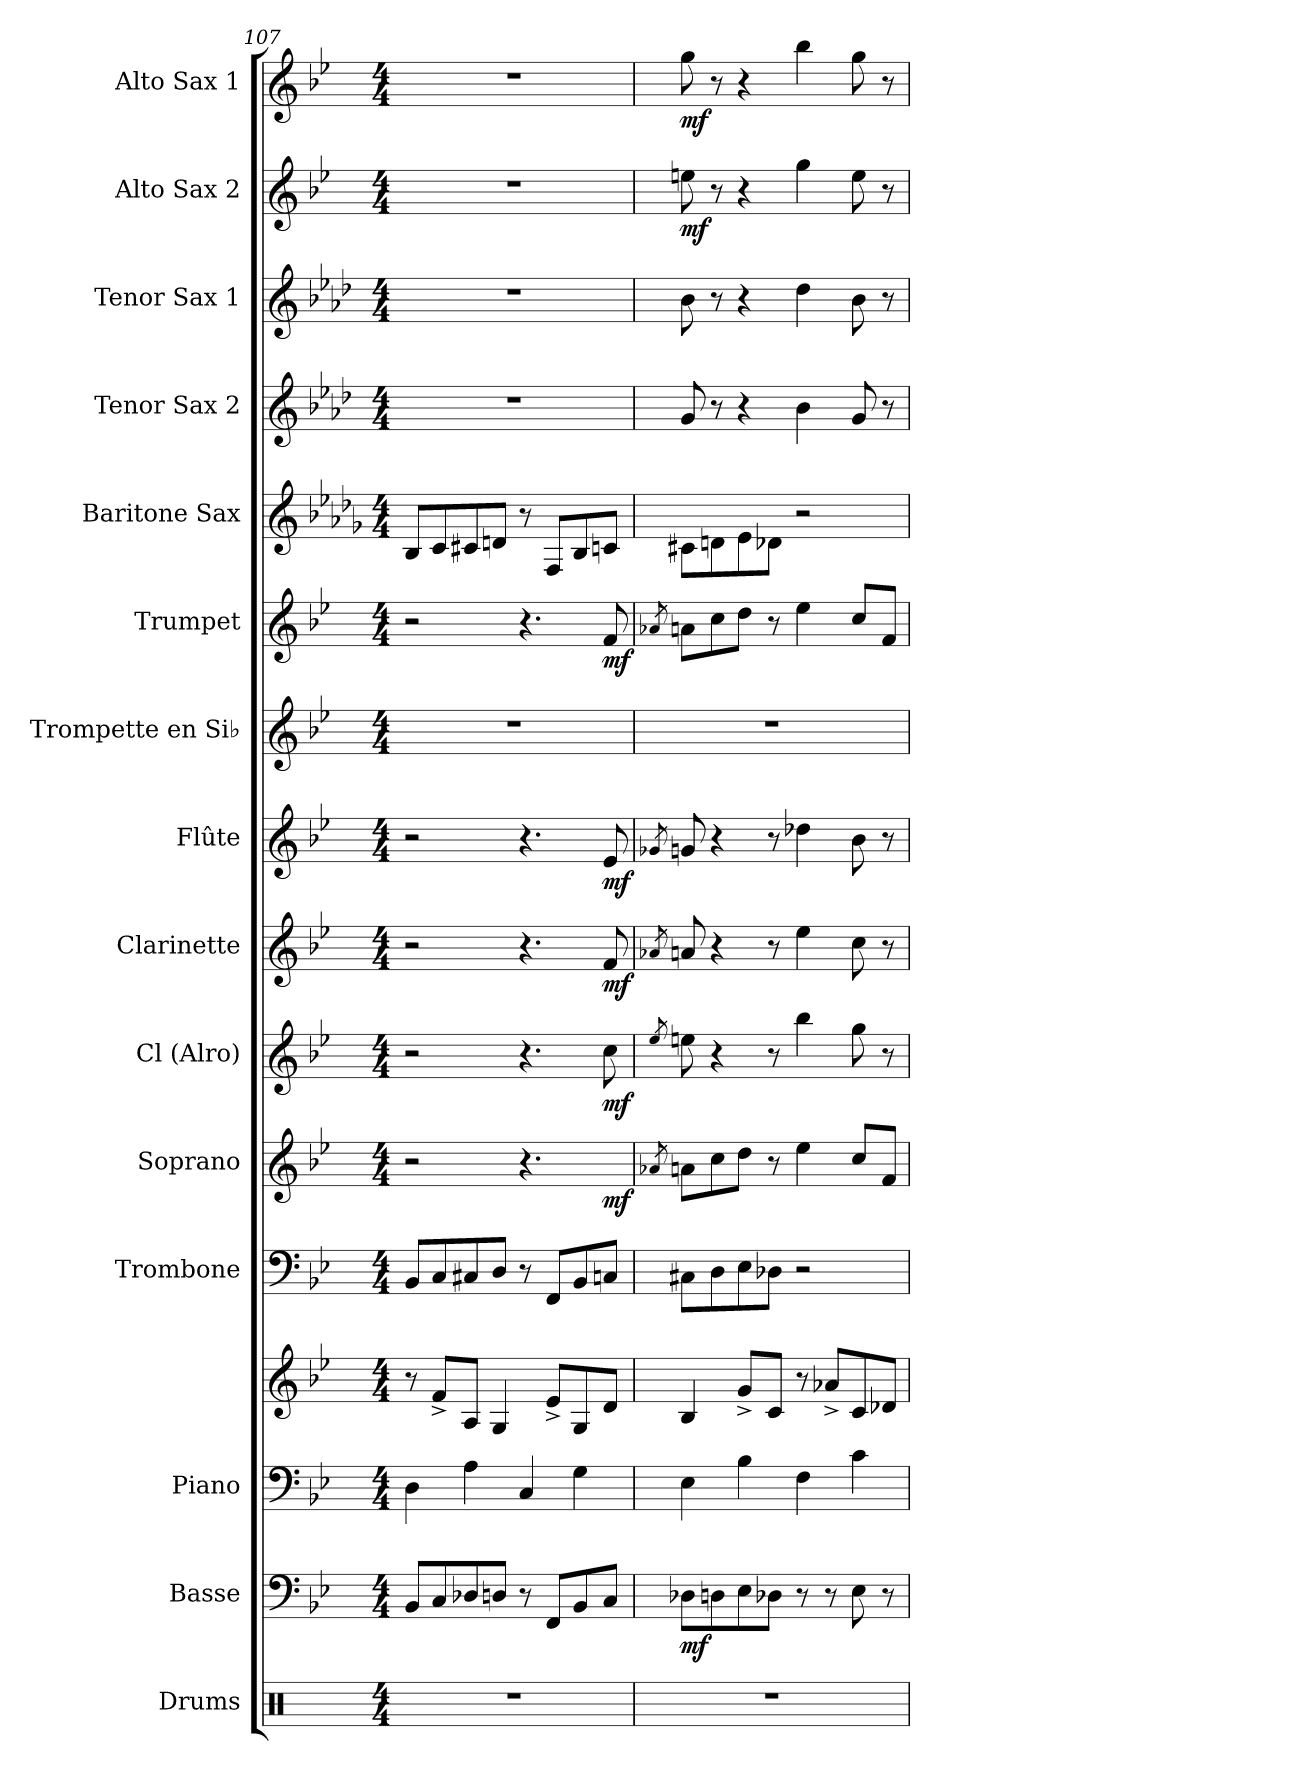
**kern	**kern	**dynam	**kern	**kern	**dynam	**kern	**kern	**dynam	**kern	**dynam	**kern	**dynam	**kern	**dynam	**kern	**kern	**dynam	**kern	**kern	**kern	**kern	**dynam	**kern	**dynam
*part15	*part14	*part14	*part13	*part13	*part13	*part12	*part11	*part11	*part10	*part10	*part9	*part9	*part8	*part8	*part7	*part6	*part6	*part5	*part4	*part3	*part2	*part2	*part1	*part1
*staff16	*staff15	*staff15	*staff14	*staff13	*staff13/14	*staff12	*staff11	*staff11	*staff10	*staff10	*staff9	*staff9	*staff8	*staff8	*staff7	*staff6	*staff6	*staff5	*staff4	*staff3	*staff2	*staff2	*staff1	*staff1
*I"Drums	*I"Basse	*	*I"Piano	*	*	*I"Trombone	*I"Soprano	*	*I"Cl (Alro)	*	*I"Clarinette	*	*I"Flûte	*	*I"Trompette en Si♭	*I"Trumpet	*	*I"Baritone Sax	*I"Tenor Sax 2	*I"Tenor Sax 1	*I"Alto Sax 2	*	*I"Alto Sax 1	*
*	*I'B	*	*I'P	*	*	*I'Tb	*I'Sop	*	*I'Cla	*	*I'Cl	*	*I'Fl.	*	*I'Tromp. Si♭	*I'Tp	*	*I'Bar	*	*	*I'Sa2	*	*I'Sa1	*
*clefX	*clefF4	*	*clefF4	*clefG2	*	*clefF4	*clefG2	*	*clefG2	*	*clefG2	*	*clefG2	*	*clefG2	*clefG2	*	*clefG2	*clefG2	*clefG2	*clefG2	*	*clefG2	*
*	*ITrd7c12	*	*	*	*	*	*ITrd1c2	*	*ITrd5c9	*	*ITrd1c2	*	*	*	*ITrd1c2	*ITrd1c2	*	*ITrd12c21	*ITrd8c14	*ITrd8c14	*ITrd5c9	*	*ITrd5c9	*
*k[]	*k[b-e-]	*	*k[b-e-]	*k[b-e-]	*	*k[b-e-]	*k[b-e-a-d-]	*	*k[b-e-a-d-g-]	*	*k[b-e-a-d-]	*	*k[b-e-]	*	*k[b-e-a-d-]	*k[b-e-a-d-]	*	*k[b-e-a-d-g-]	*k[b-e-a-d-]	*k[b-e-a-d-]	*k[b-e-a-d-g-]	*	*k[b-e-a-d-g-]	*
*M4/4	*M4/4	*	*M4/4	*M4/4	*	*M4/4	*M4/4	*	*M4/4	*	*M4/4	*	*M4/4	*	*M4/4	*M4/4	*	*M4/4	*M4/4	*M4/4	*M4/4	*	*M4/4	*
=107	=107	=107	=107	=107	=107	=107	=107	=107	=107	=107	=107	=107	=107	=107	=107	=107	=107	=107	=107	=107	=107	=107	=107	=107
1r	8BBB-/L	.	4D\	8r	.	8BB-/L	2r	.	2r	.	2r	.	2r	.	1r	2r	.	8BB-/L	1r	1r	1r	.	1r	.
.	8CC/	.	.	8f^/L	.	8C/	.	.	.	.	.	.	.	.	.	.	.	8C/	.	.	.	.	.	.
.	8DD-X/	.	4A\	8A/J	.	8C#X/	.	.	.	.	.	.	.	.	.	.	.	8C#X/	.	.	.	.	.	.
.	8DDn/J	.	.	4G/	.	8D/J	.	.	.	.	.	.	.	.	.	.	.	8Dn/J	.	.	.	.	.	.
.	8r	.	4C/	.	.	8r	4.r	.	4.r	.	4.r	.	4.r	.	.	4.r	.	8r	.	.	.	.	.	.
.	8FFF/L	.	.	8e-^/L	.	8FF/L	.	.	.	.	.	.	.	.	.	.	.	8FF/L	.	.	.	.	.	.
.	8BBB-/	.	4G\	8G/	.	8BB-/	.	.	.	.	.	.	.	.	.	.	.	8BB-/	.	.	.	.	.	.
!	!	!	!	!	!	!	!	!LO:DY:b	!	!LO:DY:b	!	!LO:DY:b	!	!LO:DY:b	!	!	!LO:DY:b	!	!	!	!	!	!	!
.	8CC/J	.	.	8d/J	.	8Cn/J	8e-/yy	mf	8e-\	mf	8e-/	mf	8e-/	mf	.	8e-/	mf	8Cn/J	.	.	.	.	.	.
!!LO:PB:g=z
=108	=108	=108	=108	=108	=108	=108	=108	=108	=108	=108	=108	=108	=108	=108	=108	=108	=108	=108	=108	=108	=108	=108	=108	=108
.	.	.	.	.	.	.	8qg-X/	.	8qg-/	.	8qg-X/	.	8qg-X/	.	.	8qg-X/	.	.	.	.	.	.	.	.
!	!	!LO:DY:b	!	!	!LO:DY:b=2	!	!	!	!	!	!	!	!	!	!	!	!	!	!	!	!	!	!	!
!	!	!	!	!	!LO:DY:n=1:b	!	!	!	!	!	!	!	!	!	!	!	!	!	!	!	!	!LO:DY:b	!	!LO:DY:b
1r	8DD-X\L	mf	4E-\	4B-/	mf mf	8C#X\L	8gn\L	.	8gn\	.	8gn/	.	8gn/	.	1r	8gn\L	.	8C#X\L	8G/	8B-\	8gn\	mf	8b-\	mf
.	8DDn\	.	.	.	.	8D\	8b-\	.	4r	.	4r	.	4r	.	.	8b-\	.	8Dn\	8r	8r	8r	.	8r	.
.	8EE-\	.	4B-\	8g^/L	.	8E-\	8cc\J	.	.	.	.	.	.	.	.	8cc\J	.	8E-\	4r	4r	4r	.	4r	.
.	8DD-X\J	.	.	8c/J	.	8D-X\J	8r	.	8r	.	8r	.	8r	.	.	8r	.	8D-X\J	.	.	.	.	.	.
.	8r	.	4F\	8r	.	2r	4dd-\	.	4dd-\	.	4dd-\	.	4dd-X\	.	.	4dd-\	.	2r	4B-\	4d-\	4b-\	.	4dd-\	.
.	8r	.	.	8a-X^/L	.	.	.	.	.	.	.	.	.	.	.	.	.	.	.	.	.	.	.	.
.	8EE-\	.	4c\	8c/	.	.	8b-/L	.	8b-\	.	8b-\	.	8b-\	.	.	8b-/L	.	.	8G/	8B-\	8g\	.	8b-\	.
.	8r	.	.	8d-X/J	.	.	8e-/J	.	8r	.	8r	.	8r	.	.	8e-/J	.	.	8r	8r	8r	.	8r	.
=	=	=	=	=	=	=	=	=	=	=	=	=	=	=	=	=	=	=	=	=	=	=	=	=
*-	*-	*-	*-	*-	*-	*-	*-	*-	*-	*-	*-	*-	*-	*-	*-	*-	*-	*-	*-	*-	*-	*-	*-	*-
